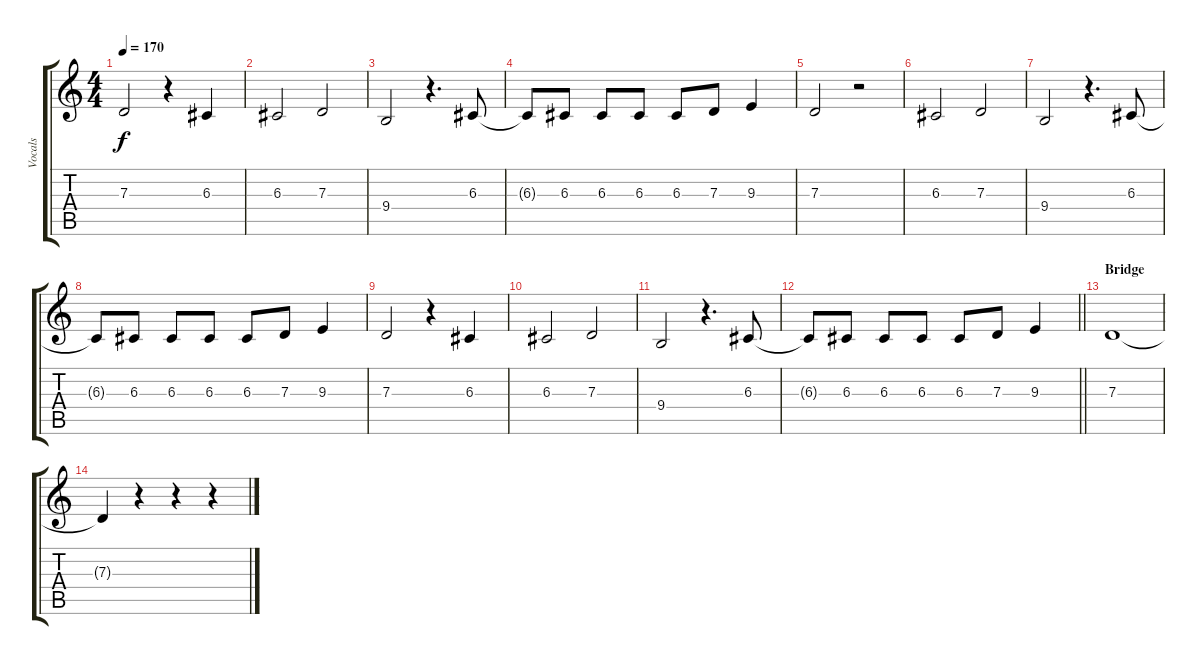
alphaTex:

\track ("Vocals" "Vocals") {instrument altosax}
\staff {score tabs}
\tuning (E4 B3 G3 D3 A2 E2) {hide}
\ts (4 4)
\tempo 170
\clef g2
\ks c
7.3.2{dy f} r.4 6.3.4 |
6.3.2 7.3.2 |
9.4.2 r.4{d} 6.3.8 |
6.3{t}.8 6.3.8 6.3.8 6.3.8 6.3.8 7.3.8 9.3.4 |
7.3.2 r.2 |
6.3.2 7.3.2 |
9.4.2 r.4{d} 6.3.8 |
6.3{t}.8 6.3.8 6.3.8 6.3.8 6.3.8 7.3.8 9.3.4 |
7.3.2 r.4 6.3.4 |
6.3.2 7.3.2 |
9.4.2 r.4{d} 6.3.8 |
\barLineRight lightlight
6.3{t}.8 6.3.8 6.3.8 6.3.8 6.3.8 7.3.8 9.3.4 |
\section ("" "Bridge")
7.3.1 |
7.3{t}.4 r.4 r.4 r.4
